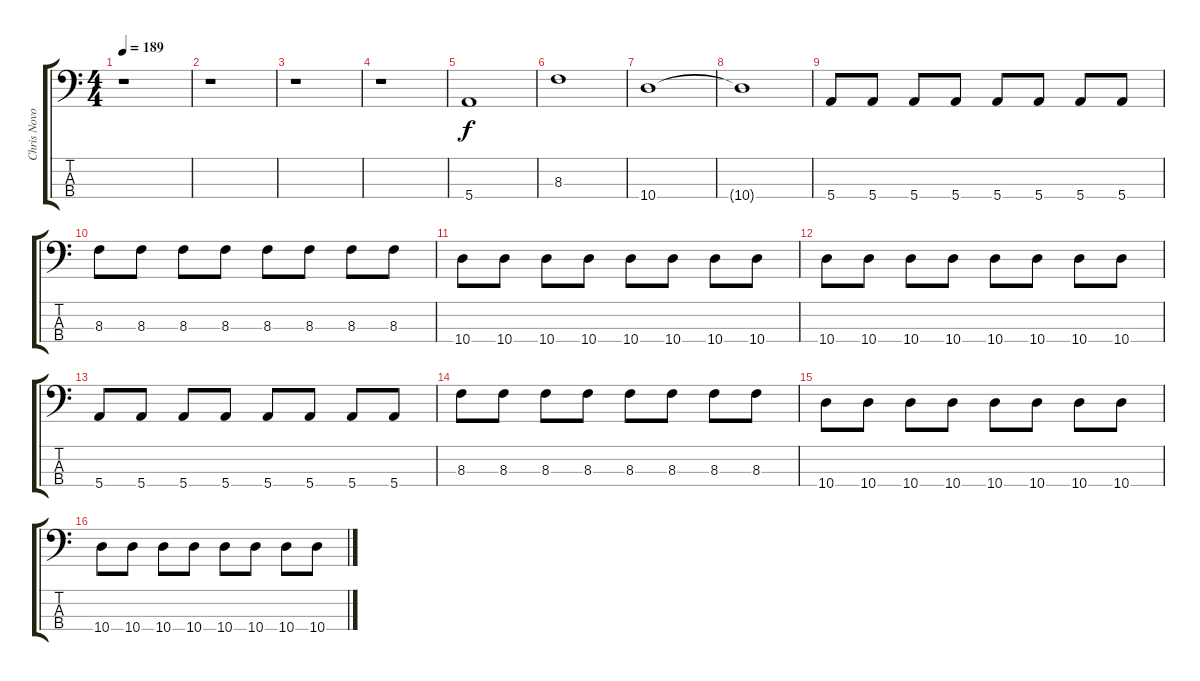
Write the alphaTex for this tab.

\track ("Chris Novoselic (Bass)" "Chris Novo") {instrument electricbassfinger}
\staff {score tabs}
\tuning (G2 D2 A1 E1) {hide}
\ts (4 4)
\tempo 189
\clef f4
\ks c
r.1{dy f instrument electricbassfinger} |
r.1 |
r.1 |
r.1 |
5.4.1 |
8.3.1 |
10.4.1 |
10.4{t}.1 |
5.4.8 5.4.8 5.4.8 5.4.8 5.4.8 5.4.8 5.4.8 5.4.8 |
8.3.8 8.3.8 8.3.8 8.3.8 8.3.8 8.3.8 8.3.8 8.3.8 |
10.4.8 10.4.8 10.4.8 10.4.8 10.4.8 10.4.8 10.4.8 10.4.8 |
10.4.8 10.4.8 10.4.8 10.4.8 10.4.8 10.4.8 10.4.8 10.4.8 |
5.4.8 5.4.8 5.4.8 5.4.8 5.4.8 5.4.8 5.4.8 5.4.8 |
8.3.8 8.3.8 8.3.8 8.3.8 8.3.8 8.3.8 8.3.8 8.3.8 |
10.4.8 10.4.8 10.4.8 10.4.8 10.4.8 10.4.8 10.4.8 10.4.8 |
10.4.8 10.4.8 10.4.8 10.4.8 10.4.8 10.4.8 10.4.8 10.4.8
